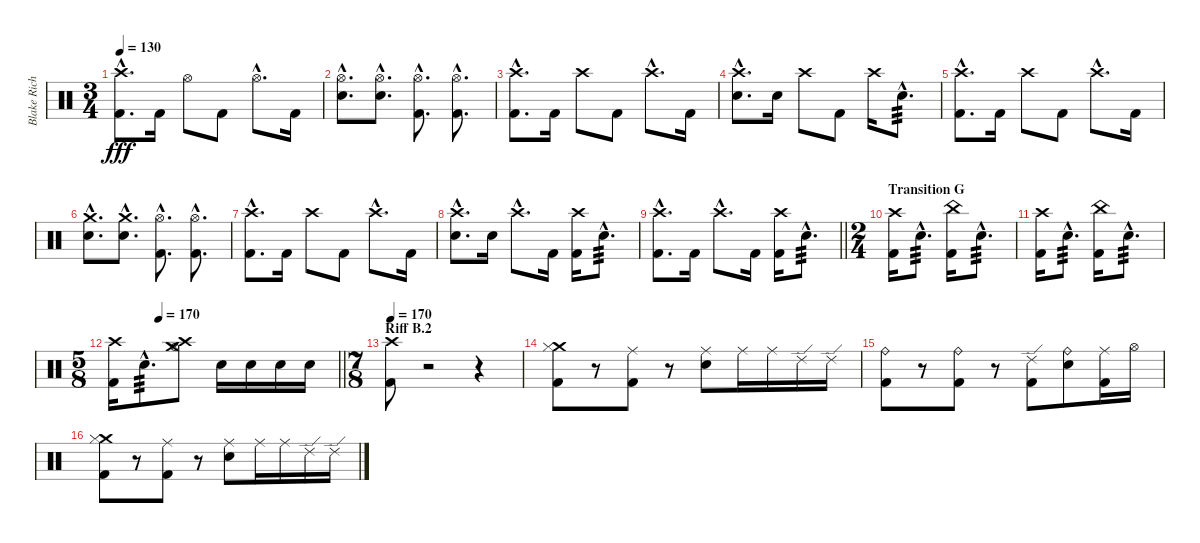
\track ("Blake Richardson" "Blake Rich") {instrument percussion}
\staff {score}
\articulation defaults
\ts (3 4)
\tempo 130
\clef neutral
\ks c
("Crash high (hit)"{hac} "Kick (hit) 2"{hac}).8{d dy fff} "Kick (hit) 2".16 "Hi-Hat (open)".8 "Kick (hit) 2".8 "Hi-Hat (open)"{hac}.8{d} "Kick (hit) 2".16 |
("Hi-Hat (open)"{hac} "Snare (hit) 2"{hac}).8{d} ("Hi-Hat (open)"{hac} "Snare (hit) 2"{hac}).8{d} ("Hi-Hat (open)"{hac} "Kick (hit) 2"{hac}).8{d} ("Hi-Hat (open)"{hac} "Kick (hit) 2"{hac}).8{d} |
("Crash high (hit)"{hac} "Kick (hit) 2"{hac}).8{d} "Kick (hit) 2".16 "Crash high (hit)".8 "Kick (hit) 2".8 "Crash high (hit)"{hac}.8{d} "Kick (hit) 2".16 |
("Crash high (hit)"{hac} "Snare (hit) 2"{hac}).8{d} "Snare (hit) 2".16 "Crash high (hit)".8 "Kick (hit) 2".8 "Crash high (hit)".16 "Snare (hit) 2"{hac}.8{d tp 3} |
("Crash high (hit)"{hac} "Kick (hit) 2"{hac}).8{d} "Kick (hit) 2".16 "Crash high (hit)".8 "Kick (hit) 2".8 "Crash high (hit)"{hac}.8{d} "Kick (hit) 2".16 |
("Crash medium (hit)"{hac} "Snare (hit) 2"{hac}).8{d} ("Crash medium (hit)"{hac} "Snare (hit) 2"{hac}).8{d} ("Hi-Hat (open)"{hac} "Kick (hit) 2"{hac}).8{d} ("Hi-Hat (open)"{hac} "Kick (hit) 2"{hac}).8{d} |
("Crash high (hit)"{hac} "Kick (hit) 2"{hac}).8{d} "Kick (hit) 2".16 "Crash high (hit)".8 "Kick (hit) 2".8 "Crash high (hit)"{hac}.8{d} "Kick (hit) 2".16 |
("Crash high (hit)"{hac} "Snare (hit) 2"{hac}).8{d} "Snare (hit) 2".16 "Crash high (hit)"{hac}.8{d} "Kick (hit) 2".16 ("Crash high (hit)" "Kick (hit) 2").16 "Snare (hit) 2"{hac}.8{d tp 3} |
\barLineRight lightlight
("Crash high (hit)"{hac} "Kick (hit) 2"{hac}).8{d} "Kick (hit) 2".16 "Crash high (hit)"{hac}.8{d} "Kick (hit) 2".16 ("Crash high (hit)" "Kick (hit) 2").16 "Snare (hit) 2"{hac}.8{d tp 3} |
\ts (2 4)
\section ("" "Transition G")
("Crash high (hit)" "Kick (hit) 2").16 "Snare (hit) 2"{hac}.8{d tp 3} ("China (hit)" "Kick (hit) 2").16 "Snare (hit) 2"{hac}.8{d tp 3} |
("Crash high (hit)" "Kick (hit) 2").16 "Snare (hit) 2"{hac}.8{d tp 3} ("China (hit)" "Kick (hit) 2").16 "Snare (hit) 2"{hac}.8{d tp 3} |
\ts (5 8)
\tempo (170 0.2)
\barLineRight lightlight
("Crash high (hit)" "Kick (hit) 2").16 "Snare (hit) 2"{hac}.8{d tp 3} ("Crash medium (hit)" "Crash high (hit)" "Hi-Hat (open)").8 "Snare (hit) 2".16 "Snare (hit) 2".16 "Snare (hit) 2".16 "Snare (hit) 2".16 |
\ts (7 8)
\section ("" "Riff B.2")
\tempo 170
("Crash high (hit)" "Kick (hit) 2").8 r.2 r.4 |
("Crash medium (hit)" "Hi-Hat (closed)" "Kick (hit) 2").8 r.8 ("Ride (middle)" "Kick (hit) 2").8 r.8 ("Ride (middle)" "Snare (hit) 2").8 "Ride (middle)".16 "Ride (middle)".16 "Ride (edge) 2".16 "Ride (edge) 2".16 |
("Ride (bell)" "Kick (hit) 2").8 r.8 ("Ride (bell)" "Kick (hit) 2").8 r.8 ("Ride (edge) 2" "Kick (hit) 2").8 ("Ride (bell)" "Snare (hit) 2").8 ("Ride (middle)" "Kick (hit) 2").16 "Hi-Hat (open)".16 |
("Crash medium (hit)" "Hi-Hat (closed)" "Kick (hit) 2").8 r.8 ("Ride (middle)" "Kick (hit) 2").8 r.8 ("Ride (middle)" "Snare (hit) 2").8 "Ride (middle)".16 "Ride (middle)".16 "Ride (edge) 2".16 "Ride (edge) 2".16
